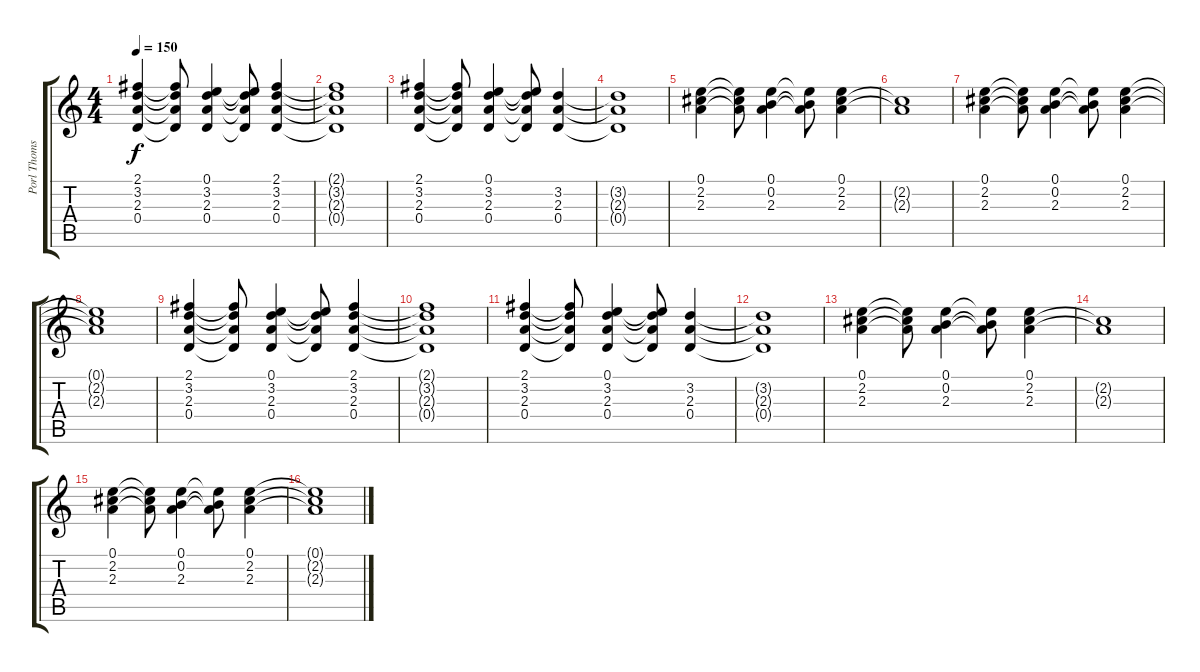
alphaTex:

\track ("Porl Thomspon" "Porl Thoms") {instrument overdrivenguitar}
\staff {score tabs}
\tuning (E4 B3 G3 D3 A2 E2) {hide}
\ts (4 4)
\tempo 150
\clef g2
\ks c
(2.1 3.2 2.3 0.4).4{dy f} (2.1{t} 3.2{t} 2.3{t} 0.4{t}).8 (0.1 3.2 2.3 0.4).4 (0.1{t} 3.2{t} 2.3{t} 0.4{t}).8 (2.1 3.2 2.3 0.4).4 |
(2.1{t} 3.2{t} 2.3{t} 0.4{t}).1 |
(2.1 3.2 2.3 0.4).4 (2.1{t} 3.2{t} 2.3{t} 0.4{t}).8 (0.1 3.2 2.3 0.4).4 (0.1{t} 3.2{t} 2.3{t} 0.4{t}).8 (3.2 2.3 0.4).4 |
(3.2{t} 2.3{t} 0.4{t}).1 |
(0.1 2.2 2.3).4 (0.1{t} 2.2{t} 2.3{t}).8 (0.1 0.2 2.3).4 (0.1{t} 0.2{t} 2.3{t}).8 (0.1 2.2 2.3).4 |
(2.2{t} 2.3{t}).1 |
(0.1 2.2 2.3).4 (0.1{t} 2.2{t} 2.3{t}).8 (0.1 0.2 2.3).4 (0.1{t} 0.2{t} 2.3{t}).8 (0.1 2.2 2.3).4 |
(0.1{t} 2.2{t} 2.3{t}).1 |
(2.1 3.2 2.3 0.4).4 (2.1{t} 3.2{t} 2.3{t} 0.4{t}).8 (0.1 3.2 2.3 0.4).4 (0.1{t} 3.2{t} 2.3{t} 0.4{t}).8 (2.1 3.2 2.3 0.4).4 |
(2.1{t} 3.2{t} 2.3{t} 0.4{t}).1 |
(2.1 3.2 2.3 0.4).4 (2.1{t} 3.2{t} 2.3{t} 0.4{t}).8 (0.1 3.2 2.3 0.4).4 (0.1{t} 3.2{t} 2.3{t} 0.4{t}).8 (3.2 2.3 0.4).4 |
(3.2{t} 2.3{t} 0.4{t}).1 |
(0.1 2.2 2.3).4 (0.1{t} 2.2{t} 2.3{t}).8 (0.1 0.2 2.3).4 (0.1{t} 0.2{t} 2.3{t}).8 (0.1 2.2 2.3).4 |
(2.2{t} 2.3{t}).1 |
(0.1 2.2 2.3).4 (0.1{t} 2.2{t} 2.3{t}).8 (0.1 0.2 2.3).4 (0.1{t} 0.2{t} 2.3{t}).8 (0.1 2.2 2.3).4 |
(0.1{t} 2.2{t} 2.3{t}).1
